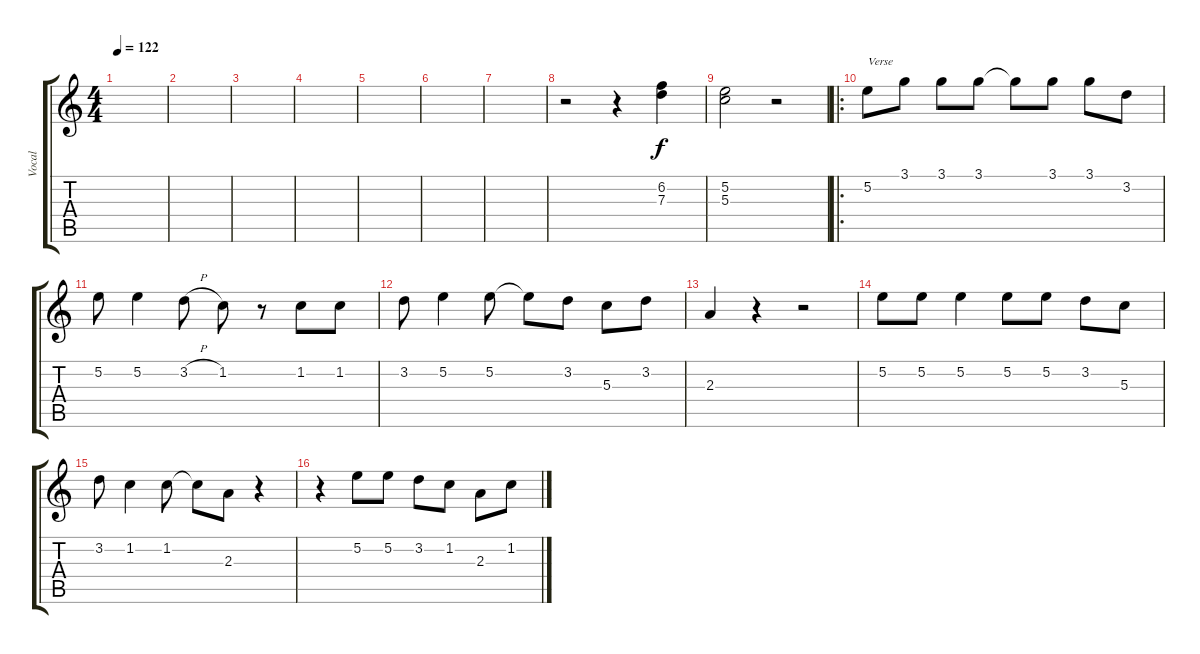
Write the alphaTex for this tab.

\track ("Vocal" "Vocal") {instrument electricguitarjazz}
\staff {score tabs}
\tuning (E4 B3 G3 D3 A2 E2) {hide}
\ts (4 4)
\tempo 122
\clef g2
\ks c
|
|
|
|
|
|
|
r.2 r.4 (6.2 7.3).4 |
(5.2 5.3).2 r.2 |
\ro
5.2.8{txt "Verse"} 3.1.8 3.1.8 3.1.8 3.1{t}.8 3.1.8 3.1.8 3.2.8 |
5.2.8 5.2.4 3.2{h}.8 1.2.8 r.8 1.2.8 1.2.8 |
3.2.8 5.2.4 5.2.8 5.2{t}.8 3.2.8 5.3.8 3.2.8 |
2.3.4 r.4 r.2 |
5.2.8 5.2.8 5.2.4 5.2.8 5.2.8 3.2.8 5.3.8 |
3.2.8 1.2.4 1.2.8 1.2{t}.8 2.3.8 r.4 |
r.4 5.2.8 5.2.8 3.2.8 1.2.8 2.3.8 1.2.8
